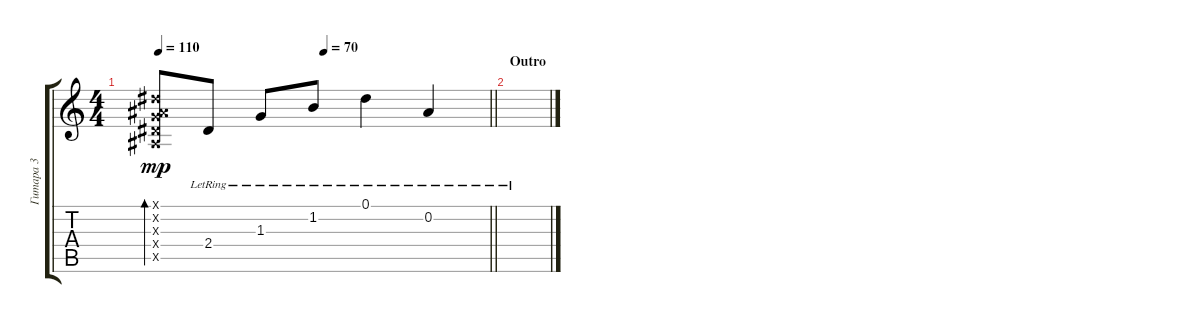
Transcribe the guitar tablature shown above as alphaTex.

\track ("Гитара 3" "Гитара 3") {instrument acousticguitarsteel}
\staff {score tabs}
\tuning (Eb4 Bb3 Gb3 Db3 Ab2 Eb2) {hide}
\ts (4 4)
\tempo 110
\tempo (70 0.5)
\clef g2
\barLineRight lightlight
\ks c
(0.1{x} 0.2{x} 1.3{x} 2.4{x} 2.5{x}).8{bd 60 dy mp} 2.4{lr}.8 1.3{lr}.8 1.2{lr}.8 0.1{lr}.4 0.2{lr}.4 |
\section ("" "Outro")
